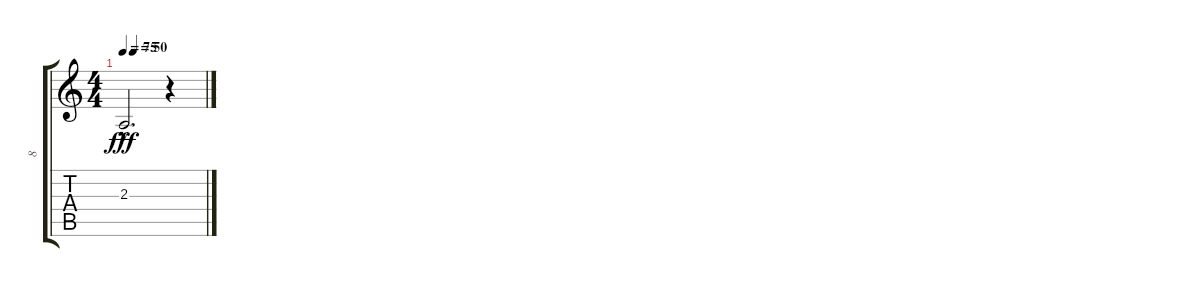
\track ("8" "8") {instrument trombone}
\staff {score tabs}
\tuning (E4 B3 G3 D3 A2 E2) {hide}
\ts (4 4)
\tempo 75
\tempo (50 0.125)
\clef g2
\ks c
2.3{hac}.2{d dy fff} r.4
